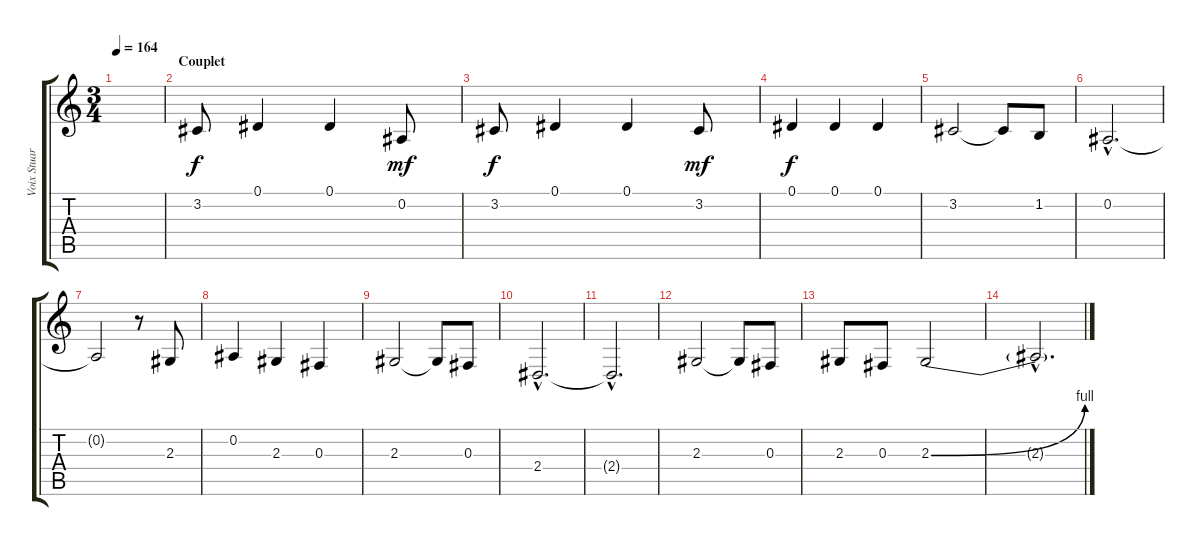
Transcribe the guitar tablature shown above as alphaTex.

\track ("Voix Stuart" "Voix Stuar") {instrument lead8bassandlead}
\staff {score tabs}
\tuning (Eb4 Bb3 Gb3 Db3 Ab2 Eb2) {hide}
\ts (3 4)
\tempo 164
\clef g2
\ks c
|
\section ("" "Couplet")
3.2.8 0.1.4 0.1.4 0.2.8{dy mf} |
3.2.8{dy f} 0.1.4 0.1.4 3.2.8{dy mf} |
0.1.4{dy f} 0.1.4 0.1.4 |
3.2.2 3.2{t}.8 1.2.8 |
0.2{hac}.2{d} |
0.2{t}.2 r.8 2.3.8 |
0.2.4 2.3.4 0.3.4 |
2.3.2 2.3{t}.8 0.3.8 |
2.4{hac}.2{d} |
2.4{hac t}.2{d} |
2.3.2 2.3{t}.8 0.3.8 |
2.3.8 0.3.8 2.3{be (bend 0 0 60 4)}.2 |
2.3{hac t}.2{d}
